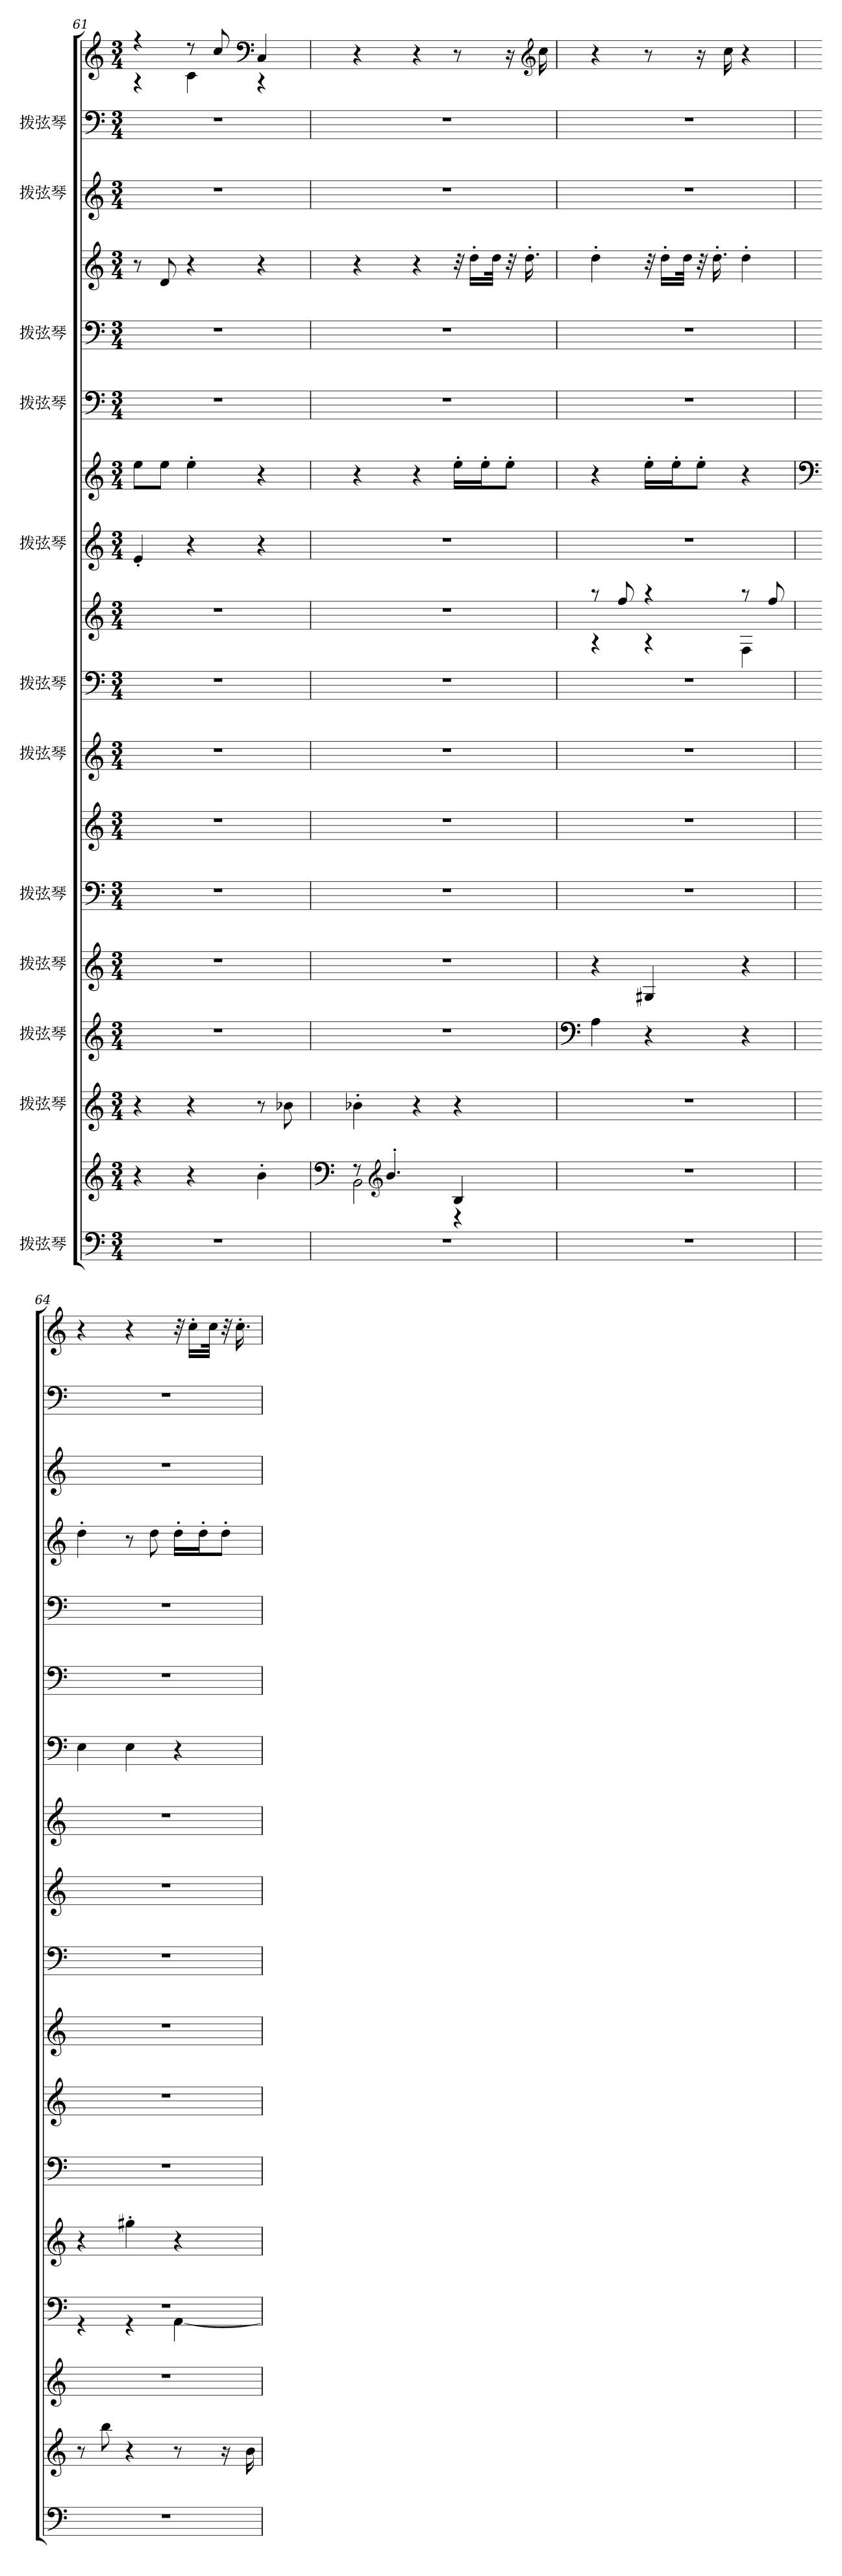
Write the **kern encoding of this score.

**kern	**kern	**kern	**kern	**kern	**kern	**kern	**kern	**kern	**kern	**kern	**kern	**kern	**kern	**kern	**kern	**kern	**kern
*part12	*part12	*part11	*part10	*part9	*part8	*part8	*part7	*part6	*part6	*part5	*part5	*part4	*part3	*part3	*part2	*part1	*part1
*staff18	*staff17	*staff16	*staff15	*staff14	*staff13	*staff12	*staff11	*staff10	*staff9	*staff8	*staff7	*staff6	*staff5	*staff4	*staff3	*staff2	*staff1
*I"拨弦琴	*	*I"拨弦琴	*I"拨弦琴	*I"拨弦琴	*I"拨弦琴	*	*I"拨弦琴	*I"拨弦琴	*	*I"拨弦琴	*	*I"拨弦琴	*I"拨弦琴	*	*I"拨弦琴	*I"拨弦琴	*
!!LO:PB:g=z
*clefF4	*clefG2	*clefG2	*clefG2	*clefG2	*clefF4	*clefG2	*clefG2	*clefF4	*clefG2	*clefG2	*clefG2	*clefF4	*clefF4	*clefG2	*clefG2	*clefF4	*clefG2
*k[]	*k[]	*k[]	*k[]	*k[]	*k[]	*k[]	*k[]	*k[]	*k[]	*k[]	*k[]	*k[]	*k[]	*k[]	*k[]	*k[]	*k[]
*M3/4	*M3/4	*M3/4	*M3/4	*M3/4	*M3/4	*M3/4	*M3/4	*M3/4	*M3/4	*M3/4	*M3/4	*M3/4	*M3/4	*M3/4	*M3/4	*M3/4	*M3/4
=61	=61	=61	=61	=61	=61	=61	=61	=61	=61	=61	=61	=61	=61	=61	=61	=61	=61
*	*	*	*	*	*	*	*	*	*	*	*	*	*	*	*	*	*^
2.r	4r	4r	2.r	2.r	2.r	2.r	2.r	2.r	2.r	4e'/	8ee\L	2.r	2.r	8r	2.r	2.r	4r	4r
.	.	.	.	.	.	.	.	.	.	.	8ee\J	.	.	8d/	.	.	.	.
.	4r	4r	.	.	.	.	.	.	.	4r	4ee'\	.	.	4r	.	.	8r	4c\
.	.	.	.	.	.	.	.	.	.	.	.	.	.	.	.	.	8cc/	.
*	*	*	*	*	*	*	*	*	*	*	*	*	*	*	*	*	*clefF4	*
.	4b'\	8r	.	.	.	.	.	.	.	4r	4r	.	.	4r	.	.	4C/	4r
.	.	8b-X\	.	.	.	.	.	.	.	.	.	.	.	.	.	.	.	.
*	*	*	*	*	*	*	*	*	*	*	*	*	*	*	*	*	*v	*v
=62	=62	=62	=62	=62	=62	=62	=62	=62	=62	=62	=62	=62	=62	=62	=62	=62	=62
*	*clefF4	*	*	*	*	*	*	*	*	*	*	*	*	*	*	*	*
*	*^	*	*	*	*	*	*	*	*	*	*	*	*	*	*	*	*
2.r	8r	2BB\	4b-X'\	2.r	2.r	2.r	2.r	2.r	2.r	2.r	2.r	4r	2.r	2.r	4r	2.r	2.r	4r
*	*clefG2	*	*	*	*	*	*	*	*	*	*	*	*	*	*	*	*	*
.	4.b'/	.	.	.	.	.	.	.	.	.	.	.	.	.	.	.	.	.
.	.	.	4r	.	.	.	.	.	.	.	.	4r	.	.	4r	.	.	4r
.	4B/	4r	4r	.	.	.	.	.	.	.	.	16ee'\LL	.	.	32r	.	.	8r
.	.	.	.	.	.	.	.	.	.	.	.	.	.	.	16dd'\LL	.	.	.
.	.	.	.	.	.	.	.	.	.	.	.	16ee'\J	.	.	.	.	.	.
.	.	.	.	.	.	.	.	.	.	.	.	.	.	.	32dd\JJk	.	.	.
.	.	.	.	.	.	.	.	.	.	.	.	8ee'\J	.	.	32r	.	.	16r
.	.	.	.	.	.	.	.	.	.	.	.	.	.	.	16.dd'\	.	.	.
*	*	*	*	*	*	*	*	*	*	*	*	*	*	*	*	*	*	*clefG2
.	.	.	.	.	.	.	.	.	.	.	.	.	.	.	.	.	.	16cc\
*	*v	*v	*	*	*	*	*	*	*	*	*	*	*	*	*	*	*	*
=63	=63	=63	=63	=63	=63	=63	=63	=63	=63	=63	=63	=63	=63	=63	=63	=63	=63
*	*	*	*clefF4	*	*	*	*	*	*	*	*	*	*	*	*	*	*
*	*	*	*	*	*	*	*	*	*^	*	*	*	*	*	*	*	*
2.r	2.r	2.r	4A\	4r	2.r	2.r	2.r	2.r	8r	4r	2.r	4r	2.r	2.r	4dd'\	2.r	2.r	4r
.	.	.	.	.	.	.	.	.	8ff/	.	.	.	.	.	.	.	.	.
.	.	.	4r	4G#X/	.	.	.	.	4r	4r	.	16ee'\LL	.	.	32r	.	.	8r
.	.	.	.	.	.	.	.	.	.	.	.	.	.	.	16dd'\LL	.	.	.
.	.	.	.	.	.	.	.	.	.	.	.	16ee'\J	.	.	.	.	.	.
.	.	.	.	.	.	.	.	.	.	.	.	.	.	.	32dd\JJk	.	.	.
.	.	.	.	.	.	.	.	.	.	.	.	8ee'\J	.	.	32r	.	.	16r
.	.	.	.	.	.	.	.	.	.	.	.	.	.	.	16.dd'\	.	.	.
.	.	.	.	.	.	.	.	.	.	.	.	.	.	.	.	.	.	16cc\
.	.	.	4r	4r	.	.	.	.	8r	4F\	.	4r	.	.	4dd'\	.	.	4r
.	.	.	.	.	.	.	.	.	8ff/	.	.	.	.	.	.	.	.	.
*	*	*	*	*	*	*	*	*	*v	*v	*	*	*	*	*	*	*	*
!!LO:PB:g=z
=64	=64	=64	=64	=64	=64	=64	=64	=64	=64	=64	=64	=64	=64	=64	=64	=64	=64
*	*	*	*	*	*	*	*	*	*	*	*clefF4	*	*	*	*	*	*
*	*	*	*^	*	*	*	*	*	*	*	*	*	*	*	*	*	*
2.r	8r	2.r	2.r	4r	4r	2.r	2.r	2.r	2.r	2.r	2.r	4E\	2.r	2.r	4dd'\	2.r	2.r	4r
.	8bb\	.	.	.	.	.	.	.	.	.	.	.	.	.	.	.	.	.
.	4r	.	.	4r	4gg#X'\	.	.	.	.	.	.	4E\	.	.	8r	.	.	4r
.	.	.	.	.	.	.	.	.	.	.	.	.	.	.	8dd\	.	.	.
.	8r	.	.	[4AA\	4r	.	.	.	.	.	.	4r	.	.	16dd'\LL	.	.	32r
.	.	.	.	.	.	.	.	.	.	.	.	.	.	.	.	.	.	16cc'\LL
.	.	.	.	.	.	.	.	.	.	.	.	.	.	.	16dd'\J	.	.	.
.	.	.	.	.	.	.	.	.	.	.	.	.	.	.	.	.	.	32cc\JJk
.	16r	.	.	.	.	.	.	.	.	.	.	.	.	.	8dd'\J	.	.	32r
.	.	.	.	.	.	.	.	.	.	.	.	.	.	.	.	.	.	16.cc'\
.	16b\	.	.	.	.	.	.	.	.	.	.	.	.	.	.	.	.	.
*	*	*	*v	*v	*	*	*	*	*	*	*	*	*	*	*	*	*	*
=	=	=	=	=	=	=	=	=	=	=	=	=	=	=	=	=	=
*-	*-	*-	*-	*-	*-	*-	*-	*-	*-	*-	*-	*-	*-	*-	*-	*-	*-
